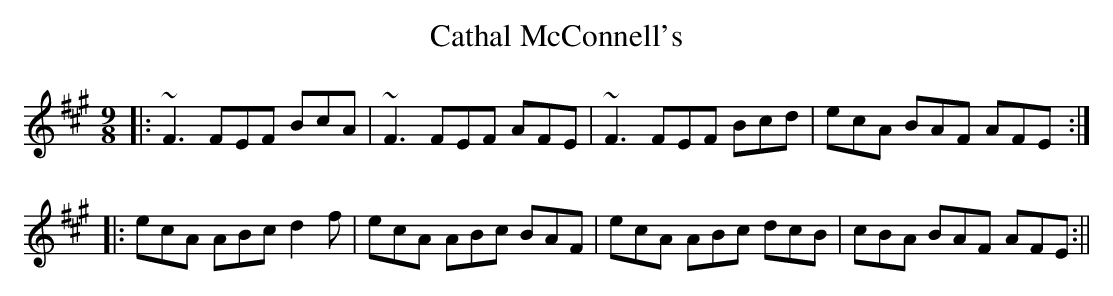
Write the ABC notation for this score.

X:1
T:Cathal McConnell's
M:9/8
L:1/8
K:F#minor
||: ~F3 FEF BcA | ~F3 FEF AFE | ~F3 FEF Bcd | ecA BAF AFE :||:
ecA ABc d2f | ecA ABc BAF | ecA ABc dcB | cBA BAF AFE :||
